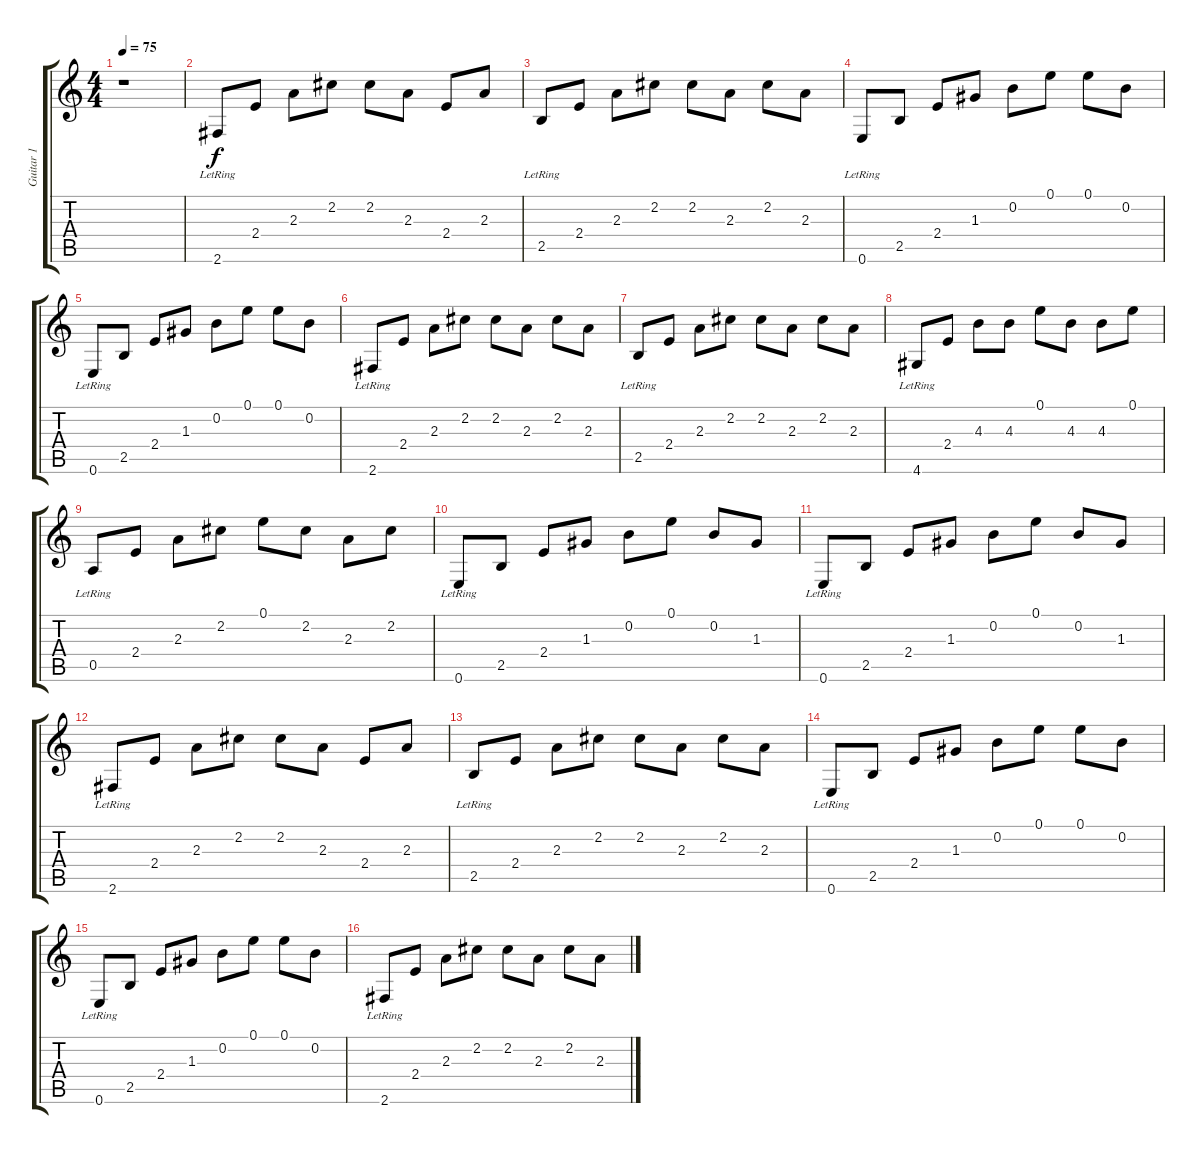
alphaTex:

\track ("Guitar 1" "Guitar 1") {instrument acousticguitarnylon}
\staff {score tabs}
\tuning (E4 B3 G3 D3 A2 E2) {hide}
\ts (4 4)
\tempo 75
\clef g2
\ks c
r.1{dy f instrument acousticguitarnylon} |
2.6{lr}.8 2.4.8 2.3.8 2.2.8 2.2.8 2.3.8 2.4.8 2.3.8 |
2.5{lr}.8 2.4.8 2.3.8 2.2.8 2.2.8 2.3.8 2.2.8 2.3.8 |
0.6{lr}.8 2.5.8 2.4.8 1.3.8 0.2.8 0.1.8 0.1.8 0.2.8 |
0.6{lr}.8 2.5.8 2.4.8 1.3.8 0.2.8 0.1.8 0.1.8 0.2.8 |
2.6{lr}.8 2.4.8 2.3.8 2.2.8 2.2.8 2.3.8 2.2.8 2.3.8 |
2.5{lr}.8 2.4.8 2.3.8 2.2.8 2.2.8 2.3.8 2.2.8 2.3.8 |
4.6{lr}.8 2.4.8 4.3.8 4.3.8 0.1.8 4.3.8 4.3.8 0.1.8 |
0.5{lr}.8 2.4.8 2.3.8 2.2.8 0.1.8 2.2.8 2.3.8 2.2.8 |
0.6{lr}.8 2.5.8 2.4.8 1.3.8 0.2.8 0.1.8 0.2.8 1.3.8 |
0.6{lr}.8 2.5.8 2.4.8 1.3.8 0.2.8 0.1.8 0.2.8 1.3.8 |
2.6{lr}.8 2.4.8 2.3.8 2.2.8 2.2.8 2.3.8 2.4.8 2.3.8 |
2.5{lr}.8 2.4.8 2.3.8 2.2.8 2.2.8 2.3.8 2.2.8 2.3.8 |
0.6{lr}.8 2.5.8 2.4.8 1.3.8 0.2.8 0.1.8 0.1.8 0.2.8 |
0.6{lr}.8 2.5.8 2.4.8 1.3.8 0.2.8 0.1.8 0.1.8 0.2.8 |
2.6{lr}.8 2.4.8 2.3.8 2.2.8 2.2.8 2.3.8 2.2.8 2.3.8
